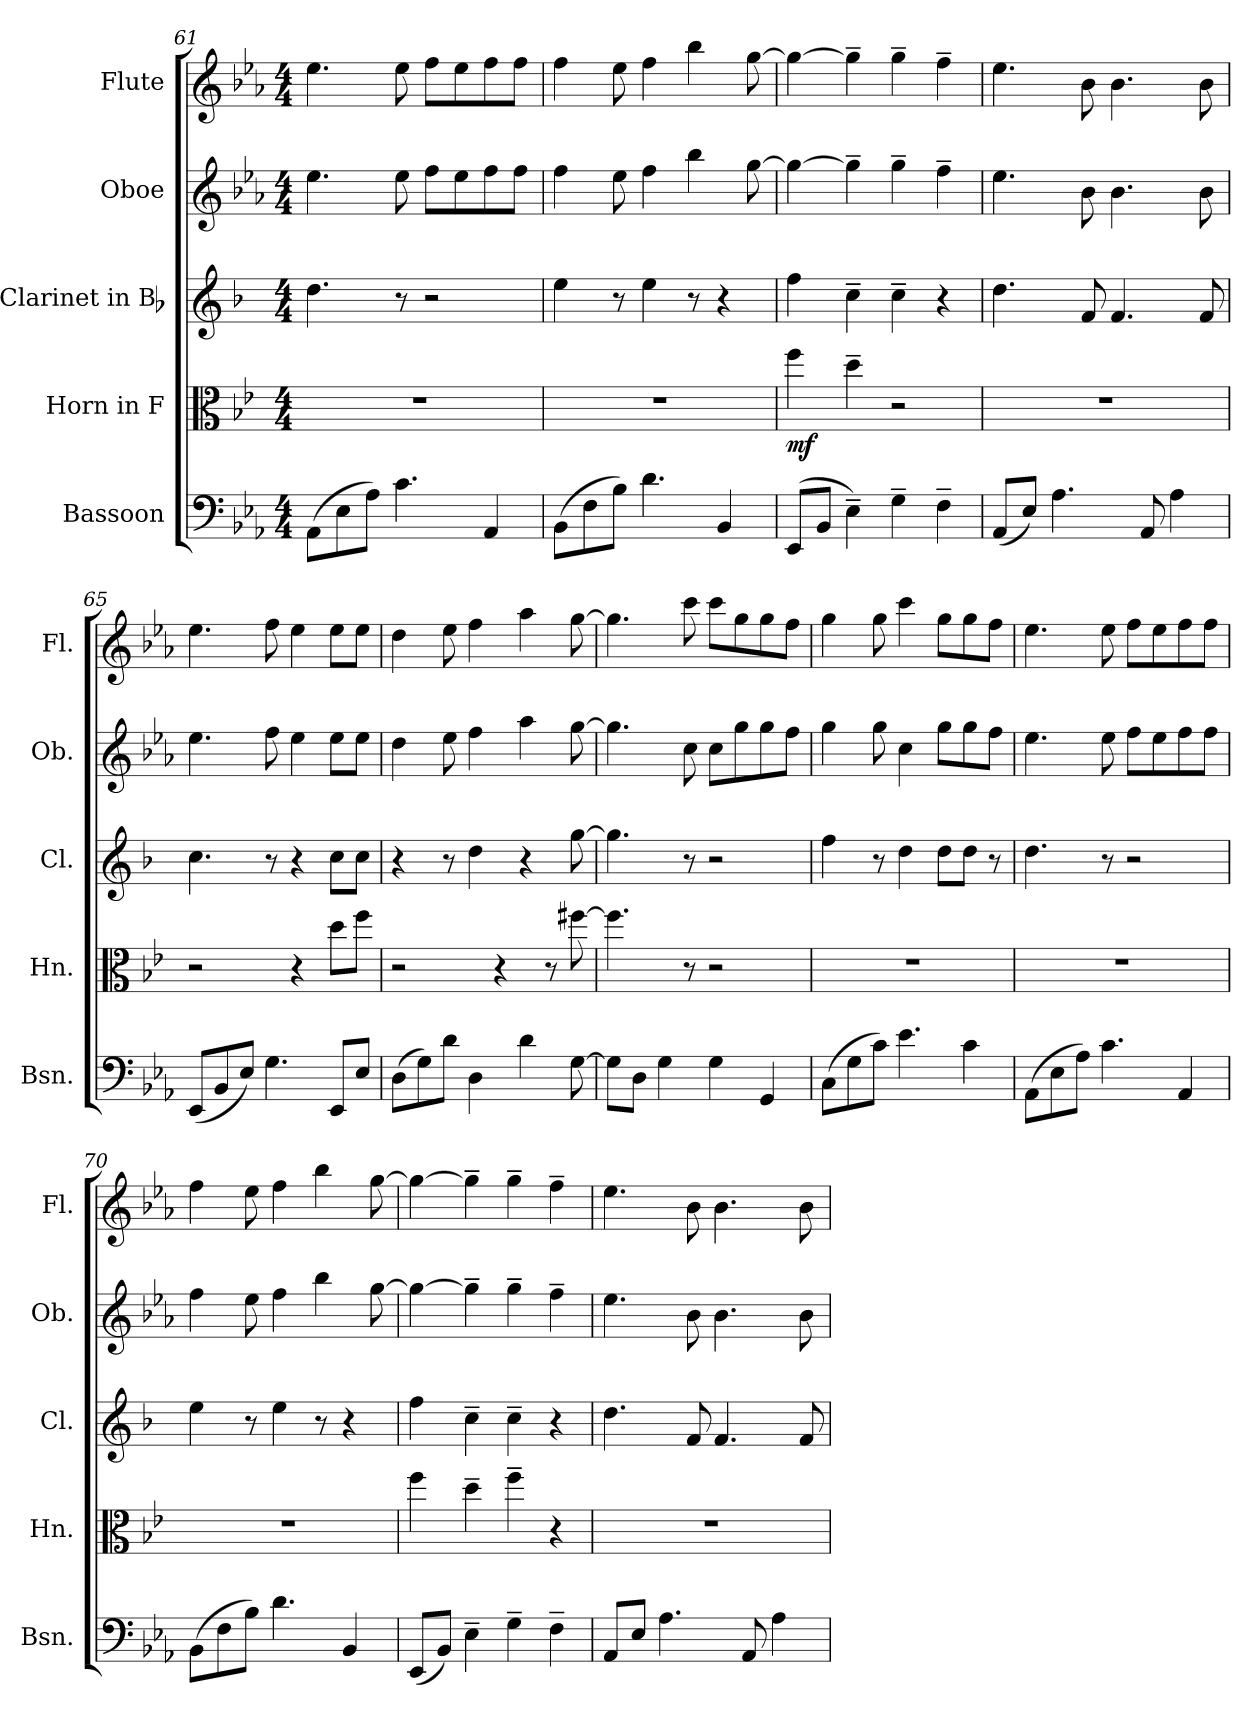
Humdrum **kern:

**kern	**kern	**dynam	**kern	**kern	**kern
*part5	*part4	*part4	*part3	*part2	*part1
*staff5	*staff4	*staff4	*staff3	*staff2	*staff1
*I"Bassoon	*I"Horn in F	*	*I"Clarinet in Bb	*I"Oboe	*I"Flute
*I'Bsn.	*I'Hn.	*	*I'Cl.	*I'Ob.	*I'Fl.
*clefF4	*clefC3	*	*clefG2	*clefG2	*clefG2
*	*ITrd4c7	*	*ITrd1c2	*	*
*k[b-e-a-]	*k[b-e-a-]	*	*k[b-e-a-]	*k[b-e-a-]	*k[b-e-a-]
*E-:	*E-:	*	*E-:	*E-:	*E-:
*M4/4	*M4/4	*	*M4/4	*M4/4	*M4/4
=61	=61	=61	=61	=61	=61
(8AA-i\L	1r	.	4.cci\	4.ee-i\	4.ee-i\
8E-i\	.	.	.	.	.
8A-i\J)	.	.	.	.	.
4.ci\	.	.	8r	8ee-i\	8ee-i\
.	.	.	2r	8ffi\L	8ffi\L
.	.	.	.	8ee-i\	8ee-i\
4AA-i/	.	.	.	8ffi\	8ffi\
.	.	.	.	8ffi\J	8ffi\J
=62	=62	=62	=62	=62	=62
(8BB-i\L	1r	.	4ddi\	4ffi\	4ffi\
8Fi\	.	.	.	.	.
8B-i\J)	.	.	8r	8ee-i\	8ee-i\
4.di\	.	.	4ddi\	4ffi\	4ffi\
.	.	.	8r	4bb-i\	4bb-i\
4BB-i/	.	.	4r	.	.
.	.	.	.	[8ggi\	[8ggi\
=63	=63	=63	=63	=63	=63
(8EE-i/L	4b-i\	mf	4ee-i\	4ggi\_	4ggi\_
8BB-i/J	.	.	.	.	.
4E-~i\)	4g~i\	.	4b-~i\	4gg~i\]	4gg~i\]
4G~i\	2r	.	4b-~i\	4gg~i\	4gg~i\
4F~i\	.	.	4r	4ff~i\	4ff~i\
!!LO:PB:g=z
=64	=64	=64	=64	=64	=64
(8AA-i/L	1r	.	4.cci\	4.ee-i\	4.ee-i\
8E-i/J)	.	.	.	.	.
4.A-i\	.	.	.	.	.
.	.	.	8e-i/	8b-i\	8b-i\
.	.	.	4.e-i/	4.b-i\	4.b-i\
8AA-i/	.	.	.	.	.
4A-i\	.	.	.	.	.
.	.	.	8e-i/	8b-i\	8b-i\
=65	=65	=65	=65	=65	=65
(8EE-i/L	2r	.	4.b-i\	4.ee-i\	4.ee-i\
8BB-i/	.	.	.	.	.
8E-i/J)	.	.	.	.	.
4.Gi\	.	.	8r	8ffi\	8ffi\
.	4r	.	4r	4ee-i\	4ee-i\
8EE-i/L	8gi\L	.	8b-i\L	8ee-i\L	8ee-i\L
8E-i/J	8b-i\J	.	8b-i\J	8ee-i\J	8ee-i\J
=66	=66	=66	=66	=66	=66
(8Di\L	2r	.	4r	4ddi\	4ddi\
8Gi\)	.	.	.	.	.
8di\J	.	.	8r	8ee-i\	8ee-i\
4Di\	.	.	4cci\	4ffi\	4ffi\
.	4r	.	.	.	.
4di\	.	.	4r	4aa-i\	4aa-i\
.	8r	.	.	.	.
[8Gi\	[8bni\	.	[8ffi\	[8ggi\	[8ggi\
=67	=67	=67	=67	=67	=67
8Gi\L]	4.bi\]	.	4.ffi\]	4.ggi\]	4.ggi\]
8Di\J	.	.	.	.	.
4Gi\	.	.	.	.	.
.	8r	.	8r	8cci\	8ccci\
4Gi\	2r	.	2r	8cci\L	8ccci\L
.	.	.	.	8ggi\	8ggi\
4GGi/	.	.	.	8ggi\	8ggi\
.	.	.	.	8ffi\J	8ffi\J
=68	=68	=68	=68	=68	=68
(8Ci\L	1r	.	4ee-i\	4ggi\	4ggi\
8Gi\	.	.	.	.	.
8ci\J)	.	.	8r	8ggi\	8ggi\
4.e-i\	.	.	4cci\	4cci\	4ccci\
.	.	.	8cci\L	8ggi\L	8ggi\L
4ci\	.	.	8cci\J	8ggi\	8ggi\
.	.	.	8r	8ffi\J	8ffi\J
!!LO:LB:g=z
=69	=69	=69	=69	=69	=69
(8AA-i\L	1r	.	4.cci\	4.ee-i\	4.ee-i\
8E-i\	.	.	.	.	.
8A-i\J)	.	.	.	.	.
4.ci\	.	.	8r	8ee-i\	8ee-i\
.	.	.	2r	8ffi\L	8ffi\L
.	.	.	.	8ee-i\	8ee-i\
4AA-i/	.	.	.	8ffi\	8ffi\
.	.	.	.	8ffi\J	8ffi\J
=70	=70	=70	=70	=70	=70
(8BB-i\L	1r	.	4ddi\	4ffi\	4ffi\
8Fi\	.	.	.	.	.
8B-i\J)	.	.	8r	8ee-i\	8ee-i\
4.di\	.	.	4ddi\	4ffi\	4ffi\
.	.	.	8r	4bb-i\	4bb-i\
4BB-i/	.	.	4r	.	.
.	.	.	.	[8ggi\	[8ggi\
=71	=71	=71	=71	=71	=71
(8EE-i/L	4b-i\	.	4ee-i\	4ggi\_	4ggi\_
8BB-i/J)	.	.	.	.	.
4E-~i\	4g~i\	.	4b-~i\	4gg~i\]	4gg~i\]
4G~i\	4b-~i\	.	4b-~i\	4gg~i\	4gg~i\
4F~i\	4r	.	4r	4ff~i\	4ff~i\
=72	=72	=72	=72	=72	=72
8AA-i/L	1r	.	4.cci\	4.ee-i\	4.ee-i\
8E-i/J	.	.	.	.	.
4.A-i\	.	.	.	.	.
.	.	.	8e-i/	8b-i\	8b-i\
.	.	.	4.e-i/	4.b-i\	4.b-i\
8AA-i/	.	.	.	.	.
4A-i\	.	.	.	.	.
.	.	.	8e-i/	8b-i\	8b-i\
=	=	=	=	=	=
*-	*-	*-	*-	*-	*-
